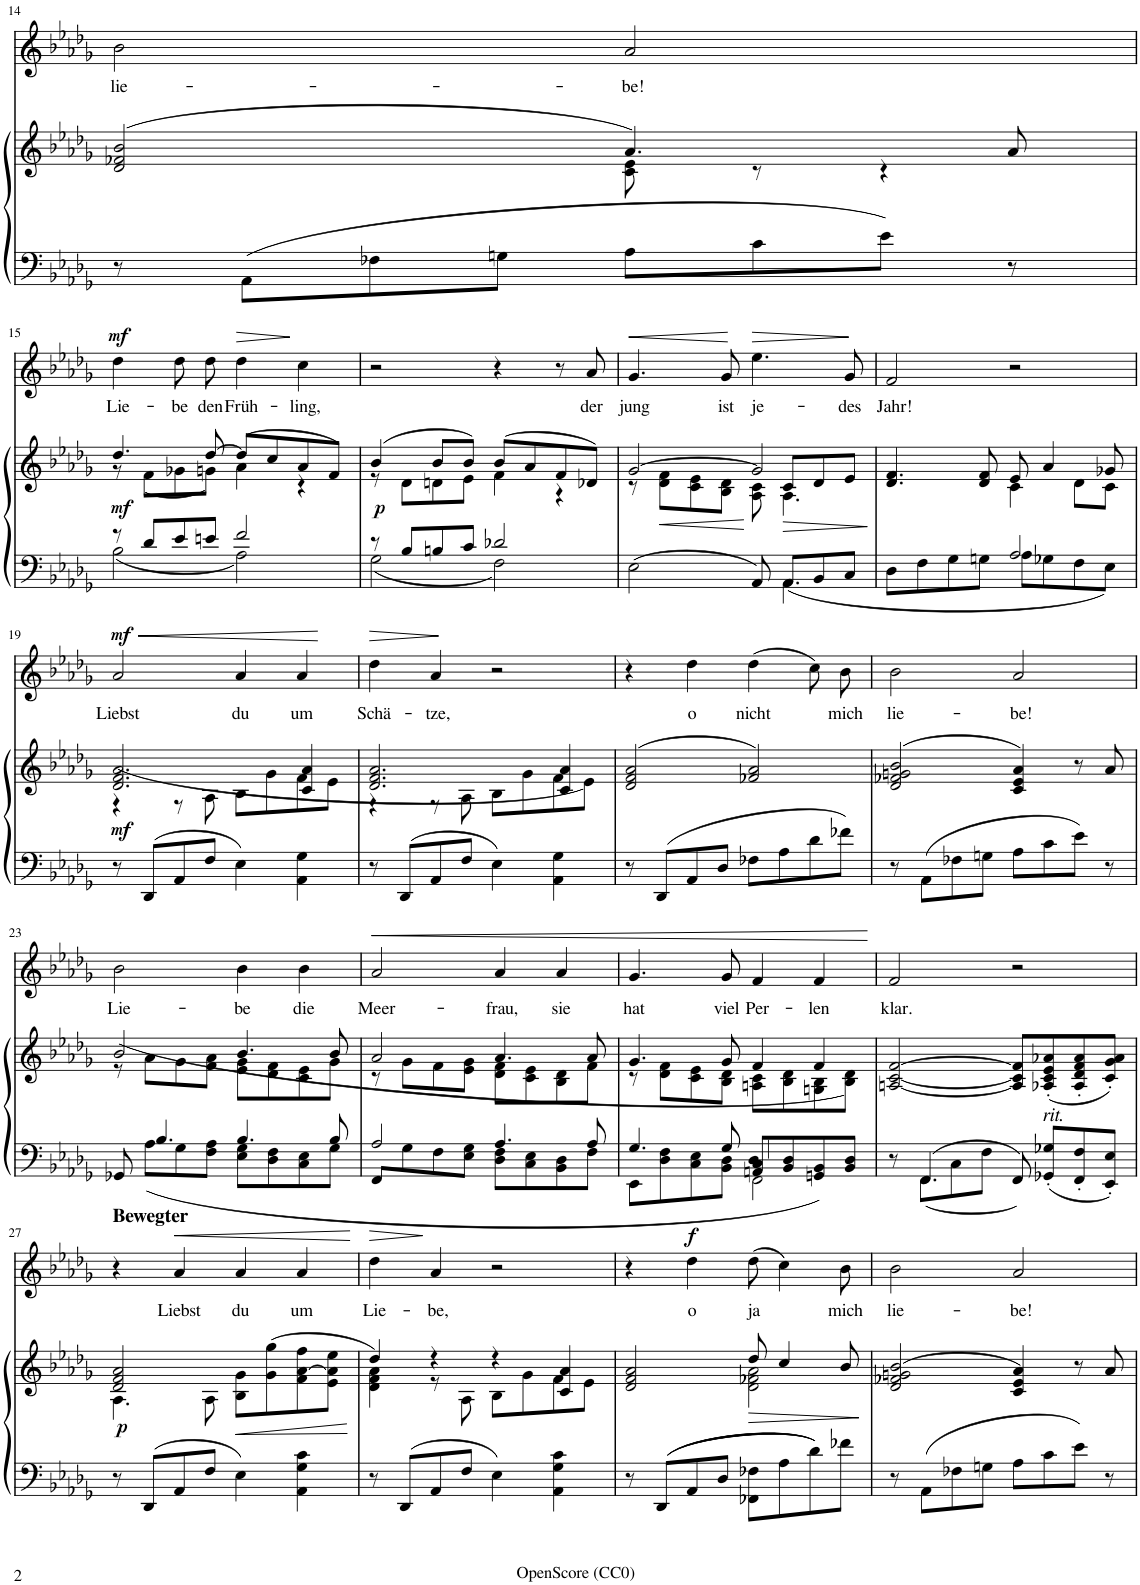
**kern	**kern	**dynam	**kern	**text	**dynam
*part2	*part2	*part2	*part1	*part1	*part1
*staff3	*staff2	*staff2/3	*staff1	*staff1	*staff1
*I"Piano	*	*	*I"Voice	*	*
*I'Pno	*	*	*	*	*
!!LO:PB:g=z
*clefF4	*clefG2	*	*clefG2	*	*
*k[b-e-a-d-g-]	*k[b-e-a-d-g-]	*	*k[b-e-a-d-g-]	*	*
*M4/4	*M4/4	*	*M4/4	*	*
*met(c)	*met(c)	*	*met(c)	*	*
=14	=14	=14	=14	=14	=14
*	*^	*	*	*	*
!	!	!	!	!	!LO:LY:b	!
8r	(2d-/ 2f-X/ 2b-/	2ryy	.	2b-\	lie-	.
8AA-\L	.	.	.	.	.	.
8F-X\	.	.	.	.	.	.
8Gn\J	.	.	.	.	.	.
!	!	!	!	!	!LO:LY:b	!
8A-\L	4.a-/)	8c\ 8e-\	.	2a-/	-be!	.
8c\	.	8r	.	.	.	.
8e-\J	.	4r	.	.	.	.
8r	8a-/	.	.	.	.	.
!!LO:LB:g=z
=15	=15	=15	=15	=15	=15	=15
*^	*	*	*	*	*	*
!	!	!	!	!LO:DY:b	!	!LO:LY:b	!LO:DY:a
8r	2B-\	4.dd-/	8r	mf	4dd-\	Lie-	mf
8d-/L	.	.	(8f\L	.	.	.	.
!	!	!	!	!	!	!LO:LY:b	!
8e-/	.	.	8g-X\	.	8dd-\L	-be	.
!	!	!	!	!	!	!LO:LY:b	!
8en/J	.	[8dd-/	8gn\J)	.	8dd-\J	den	.
!	!	!	!	!	!	!LO:LY:b	!LO:HP:b
2f/	2A-\	(8dd-/L]	4a-\	.	4dd-\	Früh-	>
.	.	8cc/	.	.	.	.	.
!	!	!	!	!	!	!LO:LY:b	!
.	.	8a-/	4r	.	4cc\	-ling,	]
.	.	8f/J)	.	.	.	.	.
=16	=16	=16	=16	=16	=16	=16	=16
!	!	!	!	!LO:DY:b	!	!	!
8r	2G-\	(4b-/	8r	p	2r	.	.
8B-/L	.	.	8d-\L	.	.	.	.
8Bn/	.	8b-/L	8dn\	.	.	.	.
8c/J	.	8b-/J)	8e-\J	.	.	.	.
2d-X/	2F\	(8b-/L	4f\	.	4r	.	.
.	.	8a-/	.	.	.	.	.
.	.	8f/	4r	.	8r	.	.
!	!	!	!	!	!	!LO:LY:b	!
.	.	8d-X/J)	.	.	8a-/	der	.
=17	=17	=17	=17	=17	=17	=17	=17
*	*	*	*^	*	*	*	*
!	!	!	!	!	!	!	!LO:LY:b	!LO:HP:b
2ryy	2E-\	[2g-/	8r	2ryy	.	4.g-/	jung	<
!	!	!	!	!	!LO:HP:b	!	!	!
.	.	.	8d-\ 8f\L	.	<	.	.	.
.	.	.	8c\ 8e-\	.	.	.	.	.
!	!	!	!	!	!	!	!LO:LY:b	!
.	.	.	8B-\ 8d-\J	.	.	8g-/	ist	.
!	!	!	!	!	!	!	!LO:LY:b	!LO:HP:n=1:b
8AA-/	8ryy	2g-/]	8A-\ 8c\	8ryy	.	4.ee-\	je-	[ >
!LO:N:head=solid	!	!	!	!	!	!	!	!
8AA-/L	4.AA-\	.	4.A-\	8c/L	.	.	.	.
8BB-/	.	.	.	8d-/	.	.	.	.
!	!	!	!	!	!	!	!LO:LY:b	!
8C/J	.	.	.	8e-/J	.	8g-/	-des	.
*v	*v	*	*	*	*	*	*	*
*	*v	*v	*v	*	*	*	*
.	.	.	.	.	]
=18	=18	=18	=18	=18	=18
*^	*^	*	*	*	*
!	!	!	!	!	!	!LO:LY:b	!
2ryy	8D-\L	4.d-/ 4.f/	2ryy	.	2f/	Jahr!	.
.	8F\	.	.	.	.	.	.
.	8G-\	.	.	.	.	.	.
.	8Gn\J	8d-/ 8f/	.	.	.	.	.
2A-/	8A-\L	8e-/	4c\	.	2r	.	.
.	8G-X\	4a-/	.	.	.	.	.
.	8F\	.	8d-\L	.	.	.	.
.	8E-\J	8g-X/	8c\J	.	.	.	.
!!LO:LB:g=z
=19	=19	=19	=19	=19	=19	=19	=19
!	!	!	!	!LO:DY:b	!	!LO:LY:b	!LO:HP:b
!	!	!	!	!	!	!	!LO:DY:n=1:a
*v	*v	*	*	*	*	*	*
8r	(2.d-/ 2.f/ 2.a-/	4r	mf	2a-/	Liebst	< mf
8DD-/L	.	.	.	.	.	.
8AA-/	.	8r	.	.	.	.
8F/J	.	8A-\	.	.	.	.
!	!	!	!	!	!LO:LY:b	!
4E-\	.	8B-\L	.	4a-/	du	.
.	.	8g-\	.	.	.	.
!	!	!	!	!	!LO:LY:b	!
4AA-\ 4G-\	4c/ 4a-/	8f\	.	4a-/	um	.
.	.	8e-\J	.	.	.	.
*	*v	*v	*	*	*	*
.	.	.	.	.	[
=20	=20	=20	=20	=20	=20
*	*^	*	*	*	*
!	!	!	!	!	!LO:LY:b	!LO:HP:b
8r	2.d-/ 2.f/ 2.a-/	4r	.	4dd-\	Schä-	>
8DD-/L	.	.	.	.	.	.
!	!	!	!	!	!LO:LY:b	!
8AA-/	.	8r	.	4a-/	-tze,	]
8F/J	.	8A-\	.	.	.	.
4E-\	.	8B-\L	.	2r	.	.
.	.	8g-\	.	.	.	.
4AA-\ 4G-\	4c/ 4a-/	8f\	.	.	.	.
.	.	8e-\J)	.	.	.	.
*	*v	*v	*	*	*	*
=21	=21	=21	=21	=21	=21
8r	(>2d-/ 2f/ 2a-/	.	4r	.	.
8DD-/L	.	.	.	.	.
!	!	!	!	!LO:LY:b	!
8AA-/	.	.	4dd-\	o	.
8D-/J	.	.	.	.	.
!	!	!	!	!LO:LY:b	!
8F-X\L	2f-X/ 2a-/)	.	(4dd-\	nicht	.
8A-\	.	.	.	.	.
8d-\	.	.	8cc\L)	.	.
!	!	!	!	!LO:LY:b	!
8f-X\J	.	.	8b-\J	mich	.
=22	=22	=22	=22	=22	=22
!	!	!	!	!LO:LY:b	!
8r	(>2d-/ 2f-X/ 2gn/ 2b-/	.	2b-\	lie-	.
8AA-\L	.	.	.	.	.
8F-X\	.	.	.	.	.
8Gn\J	.	.	.	.	.
!	!	!	!	!LO:LY:b	!
8A-\L	4c/ 4e-/ 4a-/)	.	2a-/	-be!	.
8c\	.	.	.	.	.
8e-\J	8r	.	.	.	.
8r	8a-/	.	.	.	.
!!LO:LB:g=z
=23	=23	=23	=23	=23	=23
*^	*^	*	*	*	*
!	!	!	!	!	!	!LO:LY:b	!
8GG-X/	8ryy	(2b-/	8r	.	2b-\	Lie-	.
4.B-/	8A-\L	.	8a-\L	.	.	.	.
.	8G-\	.	8g-\	.	.	.	.
.	8F\ 8A-\J	.	8f\ 8a-\J	.	.	.	.
!	!	!	!	!	!	!LO:LY:b	!
4.B-/	8E-\ 8G-\L	4.b-/	8e-\ 8g-\L	.	4b-\	-be	.
.	8D-\ 8F\	.	8d-\ 8f\	.	.	.	.
!	!	!	!	!	!	!LO:LY:b	!
.	8C\ 8E-\	.	8c\ 8e-\	.	4b-\	die	.
8B-/	8G-\J	8b-/	8g-\J	.	.	.	.
=24	=24	=24	=24	=24	=24	=24	=24
!	!	!	!	!	!	!LO:LY:b	!LO:HP:b
2A-/	8FF/L	2a-/	8r	.	2a-/	Meer-	<
.	8G-\	.	8g-\L	.	.	.	.
.	8F\	.	8f\	.	.	.	.
.	8E-\ 8G-\J	.	8e-\ 8g-\J	.	.	.	.
!	!	!	!	!	!	!LO:LY:b	!
4.A-/	8D-\ 8F\L	4.a-/	8d-\ 8f\L	.	4a-/	-frau,	.
.	8C\ 8E-\	.	8c\ 8e-\	.	.	.	.
!	!	!	!	!	!	!LO:LY:b	!
.	8BB-\ 8D-\	.	8B-\ 8d-\	.	4a-/	sie	.
8A-/	8F\J	8a-/	8f\J	.	.	.	.
=25	=25	=25	=25	=25	=25	=25	=25
*	*^	*	*	*	*	*	*
!	!	!	!	!	!	!	!LO:LY:b	!
4.G-/	8EE-\L	2ryy	4.g-/	8r	.	4.g-/	hat	.
.	8D-\ 8F\	.	.	8d-\ 8f\L	.	.	.	.
.	8C\ 8E-\	.	.	8c\ 8e-\	.	.	.	.
!	!	!	!	!	!	!	!LO:LY:b	!
8G-/	8BB-\ 8D-\J	.	8g-/	8B-\ 8d-\J	.	8g-/	viel	.
!	!	!	!	!	!	!	!LO:LY:b	!
4F/	2FF\	8AAn/ 8C/L	4f/	8An\ 8c\L	.	4f/	Per-	.
.	.	8BB-/ 8D-/	.	8B-\ 8d-\	.	.	.	.
!	!	!	!	!	!	!	!LO:LY:b	!
4ryy	.	8GGn/ 8BB-/	4f/	8Gn\ 8B-\	.	4f/	-len	.
.	.	8BB-/ 8D-/J	.	8B-\ 8d-\J)	.	.	.	.
*v	*v	*v	*	*	*	*	*	*
*	*v	*v	*	*	*	*
.	.	.	.	.	[
=26	=26	=26	=26	=26	=26
*^	*	*	*	*	*
!	!	!	!	!	!LO:LY:b	!
8r	8ryy	[2An/ [2c/ [2f/	.	2f/	klar.	.
!	!LO:N:head=solid	!	!	!	!	!
[<4.FF/	8FF\L	.	.	.	.	.
.	8C\	.	.	.	.	.
.	8F\J	.	.	.	.	.
8FF/]	2ryy	8A/] 8c/] 8f/]L	.	2r	.	.
!	!	!LO:TX:b:i:t=rit.	!	!	!	!
8GG-X/'< 8G-X/'<L	.	(8A-X/' 8c/' 8e-/' 8a-X/'	.	.	.	.
8FF/'< 8F/'<	.	8A-/' 8d-/' 8f/' 8a-/'	.	.	.	.
8EE-/'< 8E-/'<J	.	8c/' 8g-/' 8a-/'J)	.	.	.	.
*v	*v	*	*	*	*	*
!!LO:LB:g=z
=27	=27	=27	=27	=27	=27
*	*^	*	*	*	*
!	!	!	!	!LO:TX:a:B:t=Bewegter	!	!
!	!	!	!LO:DY:b	!	!	!
8r	2d-/ 2f/ 2a-/	4.A-\	p	4r	.	.
8DD-/L	.	.	.	.	.	.
!	!	!	!	!	!LO:LY:b	!LO:HP:b
8AA-/	.	.	.	4a-/	Liebst	<
8F/J	.	8A-\	.	.	.	.
!	!	!	!LO:HP:b	!	!LO:LY:b	!
4E-\	2ryy	8B-\ 8g-\L	<	4a-/	du	.
.	.	(>8g-\ 8gg-\	.	.	.	.
!	!	!	!	!	!LO:LY:b	!
4AA-\ 4G-\ 4c\	.	8f\ [>8a-\ 8ff\	.	4a-/	um	.
.	.	8e-\ 8a-\] 8ee-\J	.	.	.	.
*	*v	*v	*	*	*	*
.	.	[	.	.	[
=28	=28	=28	=28	=28	=28
*	*^	*	*	*	*
!	!	!	!	!	!LO:LY:b	!LO:HP:b
8r	4dd-/)	4d-\ 4f\ 4a-\	.	4dd-\	Lie-	>
8DD-/L	.	.	.	.	.	.
!	!	!	!	!	!LO:LY:b	!
8AA-/	4r	8r	.	4a-/	-be,	]
8F/J	.	8A-\	.	.	.	.
4E-\	4r	8B-\L	.	2r	.	.
.	.	8g-\	.	.	.	.
4AA-\ 4G-\ 4c\	4c/ 4a-/	8f\	.	.	.	.
.	.	8e-\J	.	.	.	.
=29	=29	=29	=29	=29	=29	=29
8r	2d-/ 2f/ 2a-/	2ryy	.	4r	.	.
8DD-/L	.	.	.	.	.	.
!	!	!	!	!	!LO:LY:b	!LO:DY:a
8AA-/	.	.	.	4dd-\	o	f
8D-/J	.	.	.	.	.	.
!	!	!	!	!	!LO:LY:b	!
8FF-X\ 8F-X\L	8dd-/	2d-\ 2f-X\ 2a-\	.	(8dd-\	ja	.
8A-\	4cc/	.	.	4cc\)	.	.
8d-\	.	.	.	.	.	.
!	!	!	!	!	!LO:LY:b	!
8f-X\J	8b-/	.	.	8b-\	mich	.
*	*v	*v	*	*	*	*
.	.	[	.	.	.
=30	=30	=30	=30	=30	=30
!	!	!	!	!LO:LY:b	!
8r	(>2d-/ 2f-X/ 2gn/ 2b-/	.	2b-\	lie-	.
8AA-\L	.	.	.	.	.
8F-X\	.	.	.	.	.
8Gn\J	.	.	.	.	.
!	!	!	!	!LO:LY:b	!
8A-\L	4c/ 4e-/ 4a-/)	.	2a-/	-be!	.
8c\	.	.	.	.	.
8e-\J	8r	.	.	.	.
8r	8a-/	.	.	.	.
=	=	=	=	=	=
*-	*-	*-	*-	*-	*-
